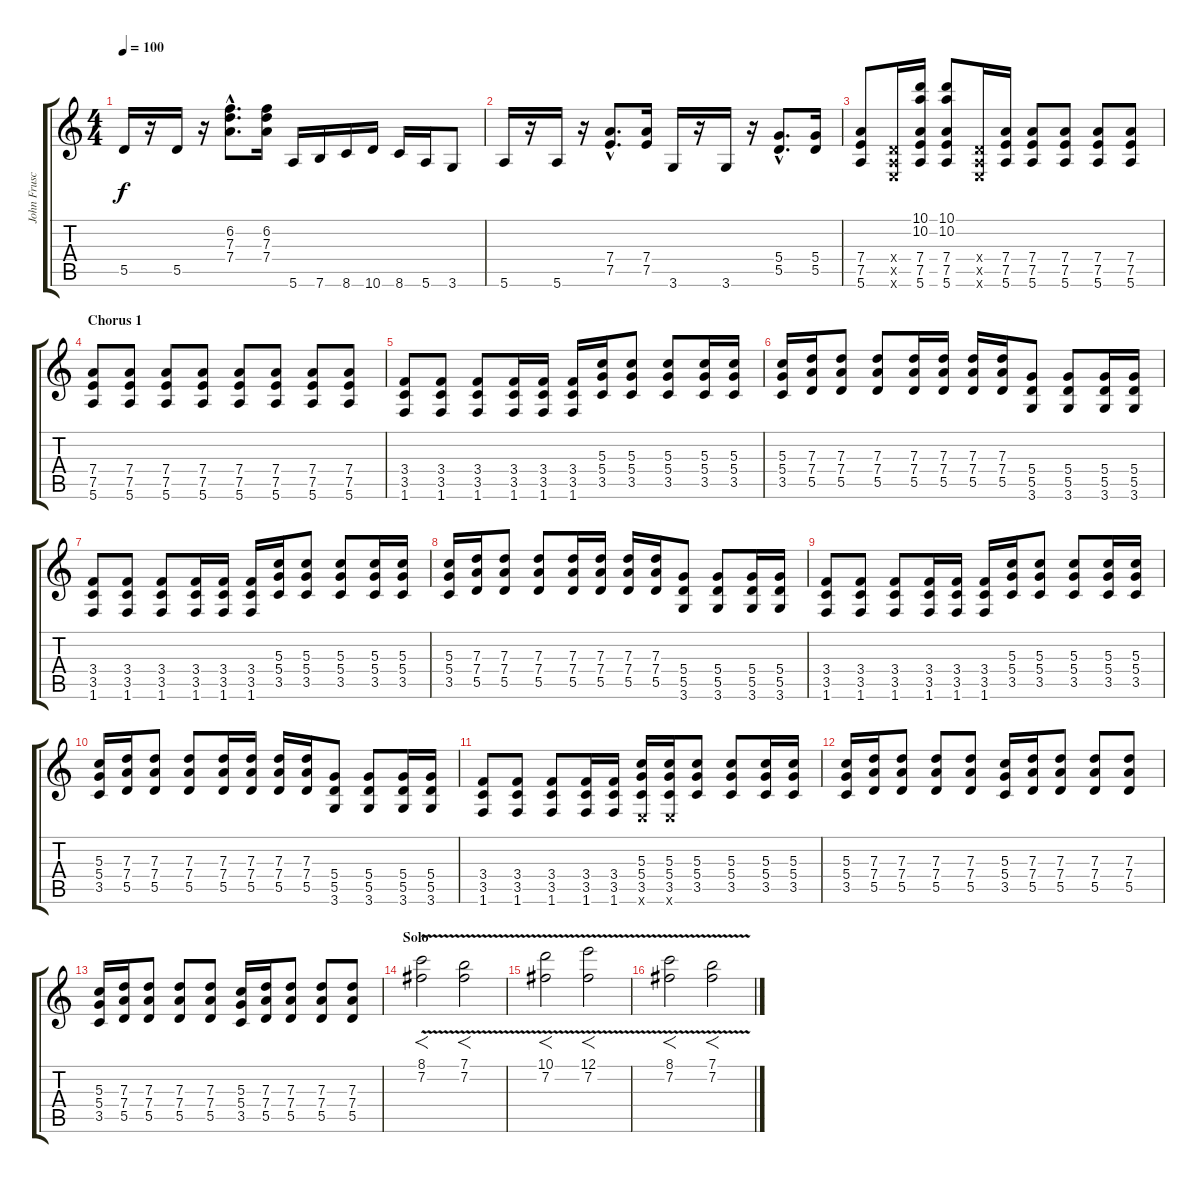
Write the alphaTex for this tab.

\track ("John Frusciante - Rythem And Solo Guitar" "John Frusc") {instrument electricguitarclean}
\staff {score tabs}
\tuning (E4 B3 G3 D3 A2 E2) {hide}
\ts (4 4)
\tempo 100
\clef g2
\ks c
5.5.16{dy f} r.16 5.5.16 r.16 (6.2{hac} 7.3{hac} 7.4{hac}).8{d} (6.2 7.3 7.4).16 5.6.16 7.6.16 8.6.16 10.6.16 8.6.16 5.6.16 3.6.8 |
5.6.16 r.16 5.6.16 r.16 (7.4{hac} 7.5{hac}).8{d} (7.4 7.5).16 3.6.16 r.16 3.6.16 r.16 (5.4{hac} 5.5{hac}).8{d} (5.4 5.5).16 |
(7.4 7.5 5.6).8 (0.4{x} 0.5{x} 0.6{x}).16 (10.1 10.2 7.4 7.5 5.6).16 (10.1 10.2 7.4 7.5 5.6).8 (0.4{x} 0.5{x} 0.6{x}).16 (7.4 7.5 5.6).16 (7.4 7.5 5.6).8 (7.4 7.5 5.6).8 (7.4 7.5 5.6).8 (7.4 7.5 5.6).8 |
\section ("" "Chorus 1")
(7.4 7.5 5.6).8{volume 16 instrument distortionguitar} (7.4 7.5 5.6).8 (7.4 7.5 5.6).8 (7.4 7.5 5.6).8 (7.4 7.5 5.6).8 (7.4 7.5 5.6).8 (7.4 7.5 5.6).8 (7.4 7.5 5.6).8 |
(3.4 3.5 1.6).8{volume 16 instrument distortionguitar} (3.4 3.5 1.6).8 (3.4 3.5 1.6).8 (3.4 3.5 1.6).16 (3.4 3.5 1.6).16 (3.4 3.5 1.6).16 (5.3 5.4 3.5).16 (5.3 5.4 3.5).8 (5.3 5.4 3.5).8 (5.3 5.4 3.5).16 (5.3 5.4 3.5).16 |
(5.3 5.4 3.5).16{volume 16 instrument distortionguitar} (7.3 7.4 5.5).16 (7.3 7.4 5.5).8 (7.3 7.4 5.5).8 (7.3 7.4 5.5).16 (7.3 7.4 5.5).16 (7.3 7.4 5.5).16 (7.3 7.4 5.5).16 (5.4 5.5 3.6).8 (5.4 5.5 3.6).8 (5.4 5.5 3.6).16 (5.4 5.5 3.6).16 |
(3.4 3.5 1.6).8{volume 16 instrument distortionguitar} (3.4 3.5 1.6).8 (3.4 3.5 1.6).8 (3.4 3.5 1.6).16 (3.4 3.5 1.6).16 (3.4 3.5 1.6).16 (5.3 5.4 3.5).16 (5.3 5.4 3.5).8 (5.3 5.4 3.5).8 (5.3 5.4 3.5).16 (5.3 5.4 3.5).16 |
(5.3 5.4 3.5).16{volume 16 instrument distortionguitar} (7.3 7.4 5.5).16 (7.3 7.4 5.5).8 (7.3 7.4 5.5).8 (7.3 7.4 5.5).16 (7.3 7.4 5.5).16 (7.3 7.4 5.5).16 (7.3 7.4 5.5).16 (5.4 5.5 3.6).8 (5.4 5.5 3.6).8 (5.4 5.5 3.6).16 (5.4 5.5 3.6).16 |
(3.4 3.5 1.6).8{volume 16 instrument distortionguitar} (3.4 3.5 1.6).8 (3.4 3.5 1.6).8 (3.4 3.5 1.6).16 (3.4 3.5 1.6).16 (3.4 3.5 1.6).16 (5.3 5.4 3.5).16 (5.3 5.4 3.5).8 (5.3 5.4 3.5).8 (5.3 5.4 3.5).16 (5.3 5.4 3.5).16 |
(5.3 5.4 3.5).16{volume 16 instrument distortionguitar} (7.3 7.4 5.5).16 (7.3 7.4 5.5).8 (7.3 7.4 5.5).8 (7.3 7.4 5.5).16 (7.3 7.4 5.5).16 (7.3 7.4 5.5).16 (7.3 7.4 5.5).16 (5.4 5.5 3.6).8 (5.4 5.5 3.6).8 (5.4 5.5 3.6).16 (5.4 5.5 3.6).16 |
(3.4 3.5 1.6).8{volume 13 instrument distortionguitar} (3.4 3.5 1.6).8 (3.4 3.5 1.6).8 (3.4 3.5 1.6).16 (3.4 3.5 1.6).16 (5.3 5.4 3.5 0.6{x}).16 (5.3 5.4 3.5 0.6{x}).16 (5.3 5.4 3.5).8 (5.3 5.4 3.5).8 (5.3 5.4 3.5).16 (5.3 5.4 3.5).16 |
(5.3 5.4 3.5).16{volume 14 instrument distortionguitar} (7.3 7.4 5.5).16 (7.3 7.4 5.5).8 (7.3 7.4 5.5).8 (7.3 7.4 5.5).8 (5.3 5.4 3.5).16 (7.3 7.4 5.5).16 (7.3 7.4 5.5).8 (7.3 7.4 5.5).8 (7.3 7.4 5.5).8 |
(5.3 5.4 3.5).16{volume 14 instrument distortionguitar} (7.3 7.4 5.5).16 (7.3 7.4 5.5).8 (7.3 7.4 5.5).8 (7.3 7.4 5.5).8 (5.3 5.4 3.5).16 (7.3 7.4 5.5).16 (7.3 7.4 5.5).8 (7.3 7.4 5.5).8 (7.3 7.4 5.5).8 |
\section ("" "Solo")
(8.1{v} 7.2{v}).2{f} (7.1{v} 7.2{v}).2{f} |
(10.1{v} 7.2{v}).2{f} (12.1{v} 7.2{v}).2{f} |
(8.1{v} 7.2{v}).2{f} (7.1{v} 7.2{v}).2{f}
